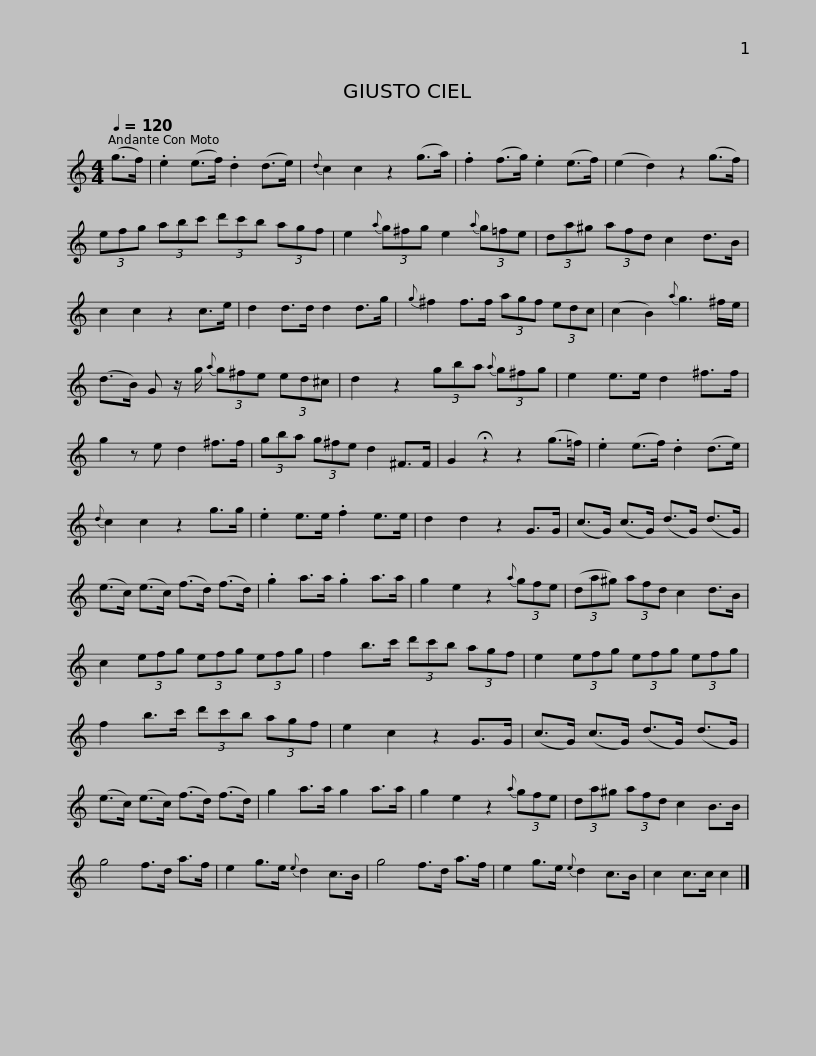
X:1
L:1/8
Q:1/4=120
M:4/4
I:linebreak $
K:C
V:1 treble
V:1
 (g>f) | .e2 (e>f) .d2 (d>e) |{d} c2 c2 z2 (g>a) | .f2 (f>g) .e2 (e>f) | (e2 d2) z2 (g>f) | %5
 (3efg (3abc' (3d'c'b (3agf |$ e2{a} (3g^fg e2{a} (3g=fe | (3da^g (3afd c2 d>B | c2 c2 z2 c>e | d2 d>d d2 d>g | %10
{g} ^f2 f>f (3agf (3edc |$ (c2 B2){a} g3 ^f/e/ | (d>B) G z/ g/{a} (3g^fe (3ed^c | d2 z2 (3gba{a} (3g^fg | e2 e>e d2 ^f>f |$ %15
 g2 z e d2 ^f>f | (3gba (3g^fe d2 ^F>F | G2 !fermata!z2 z2 (g>=f) | .e2 (e>f) .d2 (d>e) |{d} c2 c2 z2 g>g | %20
 .e2 e>e .f2 e>e |$ d2 d2 z2 G>G | (c>G) (c>G) (d>G) (d>G) | (e>c) (e>c) (f>d) (f>d) | .g2 a>a .g2 a>a | %25
 g2 e2 z2{a} (3gfe |$ (3(da^g) (3afd c2 d>B | c2 (3efg (3efg (3efg | f2 b>c' (3d'c'b (3agf | e2 (3efg (3efg (3efg |$ %30
 f2 b>c' (3d'c'b (3agf | e2 c2 z2 G>G | (c>G) (c>G) (d>G) (d>G) | (e>c) (e>c) (f>d) (f>d) | g2 a>a g2 a>a |$ %35
 g2 e2 z2{a} (3gfe | (3da^g (3afd c2 B>B | g4 f>d a>f | e2 g>e{e} d2 c>B | g4 f>d a>f | %40
 e2 g>e{e} d2 c>B |$ c2 c>c c2 |] %42
